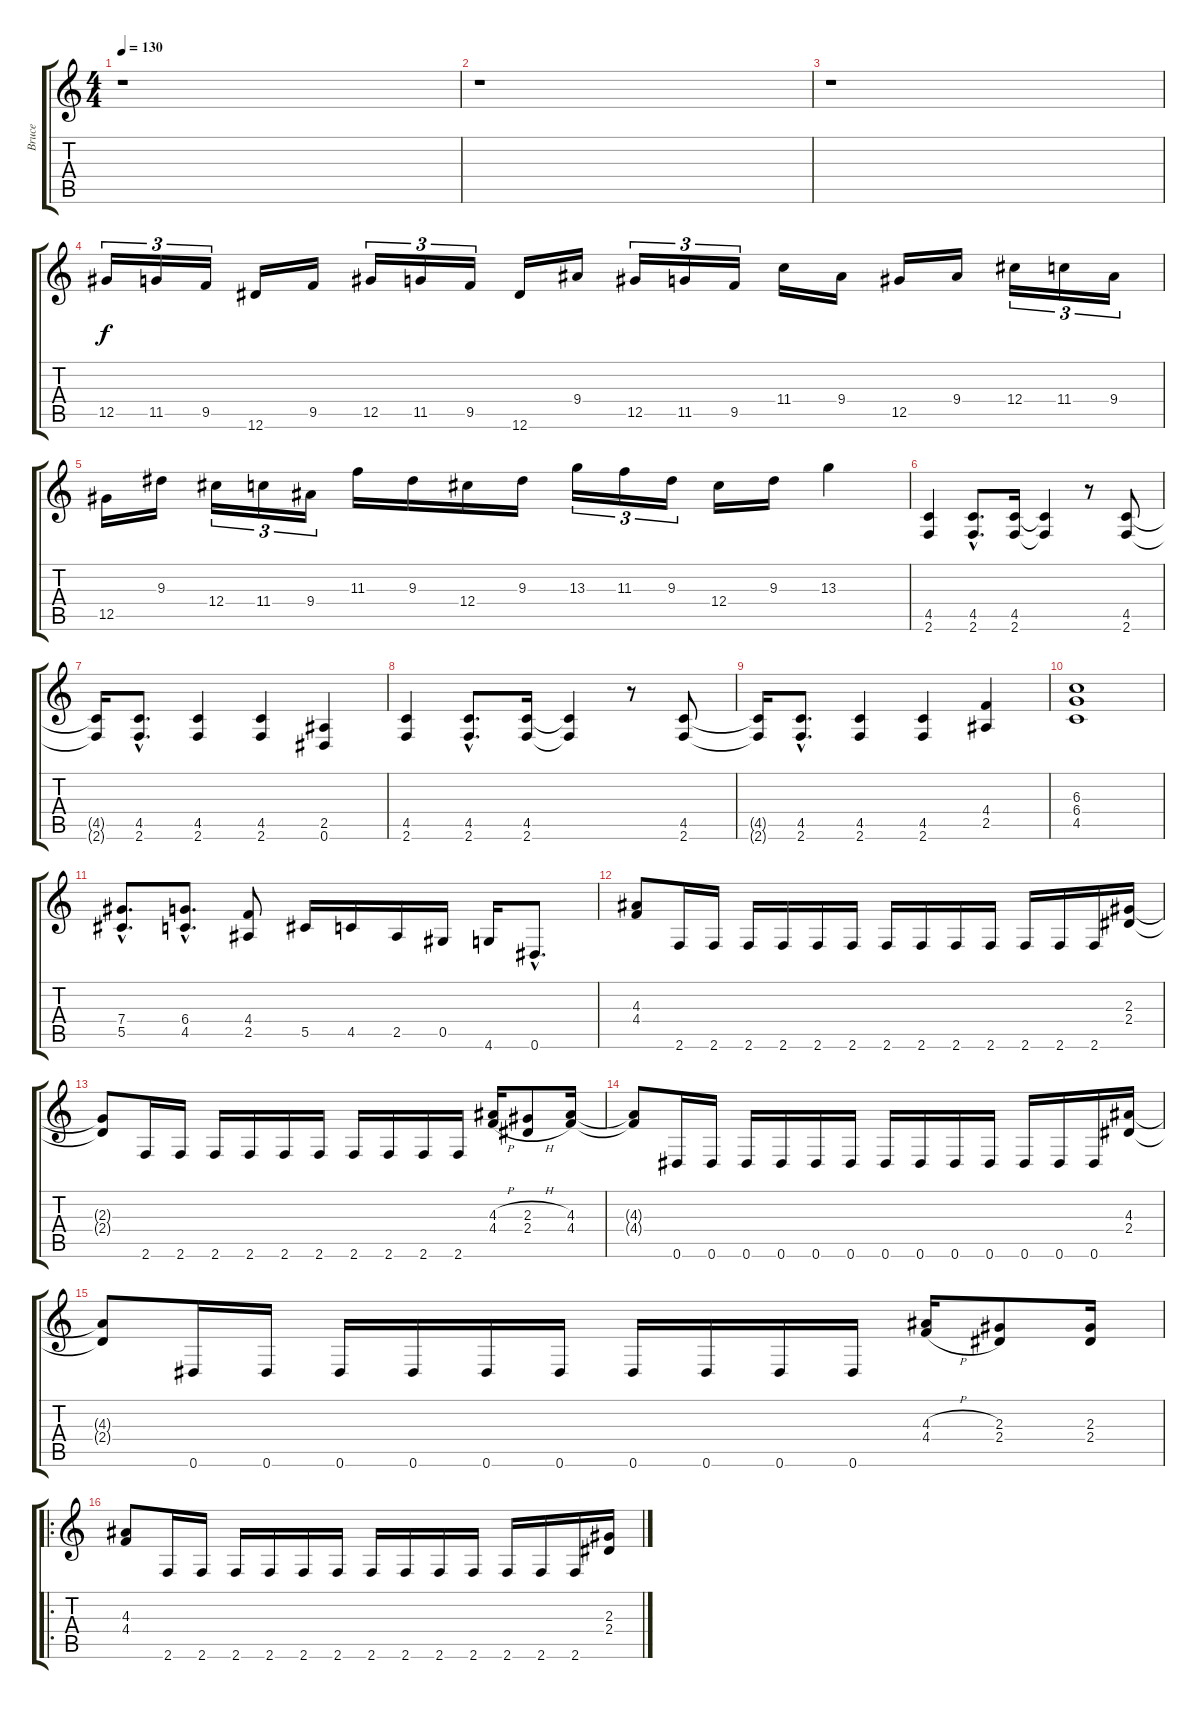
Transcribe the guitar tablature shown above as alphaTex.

\track ("Bruce" "Bruce") {instrument distortionguitar}
\staff {score tabs}
\tuning (Eb4 Bb3 Gb3 Db3 Ab2 Eb2) {hide}
\ts (4 4)
\tempo 130
\clef g2
\ks c
r.1{dy f instrument distortionguitar} |
r.1 |
r.1 |
12.5.16{tu (3 2)} 11.5.16{tu (3 2)} 9.5.16{tu (3 2)} 12.6.16 9.5.16 12.5.16{tu (3 2)} 11.5.16{tu (3 2)} 9.5.16{tu (3 2)} 12.6.16 9.4.16 12.5.16{tu (3 2)} 11.5.16{tu (3 2)} 9.5.16{tu (3 2)} 11.4.16 9.4.16 12.5.16 9.4.16 12.4.16{tu (3 2)} 11.4.16{tu (3 2)} 9.4.16{tu (3 2)} |
12.5.16 9.3.16 12.4.16{tu (3 2)} 11.4.16{tu (3 2)} 9.4.16{tu (3 2)} 11.3.16 9.3.16 12.4.16 9.3.16 13.3.16{tu (3 2)} 11.3.16{tu (3 2)} 9.3.16{tu (3 2)} 12.4.16 9.3.16 13.3.4 |
(4.5 2.6).4 (4.5{hac} 2.6{hac}).8{d} (4.5 2.6).16 (4.5{t} 2.6{t}).4 r.8 (4.5 2.6).8 |
(4.5{t} 2.6{t}).16 (4.5{hac} 2.6{hac}).8{d} (4.5 2.6).4 (4.5 2.6).4 (2.5 0.6).4 |
(4.5 2.6).4 (4.5{hac} 2.6{hac}).8{d} (4.5 2.6).16 (4.5{t} 2.6{t}).4 r.8 (4.5 2.6).8 |
(4.5{t} 2.6{t}).16 (4.5{hac} 2.6{hac}).8{d} (4.5 2.6).4 (4.5 2.6).4 (4.4 2.5).4 |
(6.3 6.4 4.5).1 |
(7.4{hac} 5.5{hac}).8{d} (6.4{hac} 4.5{hac}).8{d} (4.4 2.5).8 5.5.16 4.5.16 2.5.16 0.5.16 4.6.16 0.6{hac}.8{d} |
(4.3 4.4).8 2.6.16 2.6.16 2.6.16 2.6.16 2.6.16 2.6.16 2.6.16 2.6.16 2.6.16 2.6.16 2.6.16 2.6.16 2.6.16 (2.3 2.4).16 |
(2.3{t} 2.4{t}).8 2.6.16 2.6.16 2.6.16 2.6.16 2.6.16 2.6.16 2.6.16 2.6.16 2.6.16 2.6.16 (4.3{h} 4.4{h}).16 (2.3{h} 2.4{h}).8 (4.3 4.4).16 |
(4.3{t} 4.4{t}).8 0.6.16 0.6.16 0.6.16 0.6.16 0.6.16 0.6.16 0.6.16 0.6.16 0.6.16 0.6.16 0.6.16 0.6.16 0.6.16 (4.3 2.4).16 |
(4.3{t} 2.4{t}).8 0.6.16 0.6.16 0.6.16 0.6.16 0.6.16 0.6.16 0.6.16 0.6.16 0.6.16 0.6.16 (4.3{h} 4.4{h}).16 (2.3 2.4).8 (2.3 2.4).16 |
\ro
(4.3 4.4).8 2.6.16 2.6.16 2.6.16 2.6.16 2.6.16 2.6.16 2.6.16 2.6.16 2.6.16 2.6.16 2.6.16 2.6.16 2.6.16 (2.3 2.4).16
